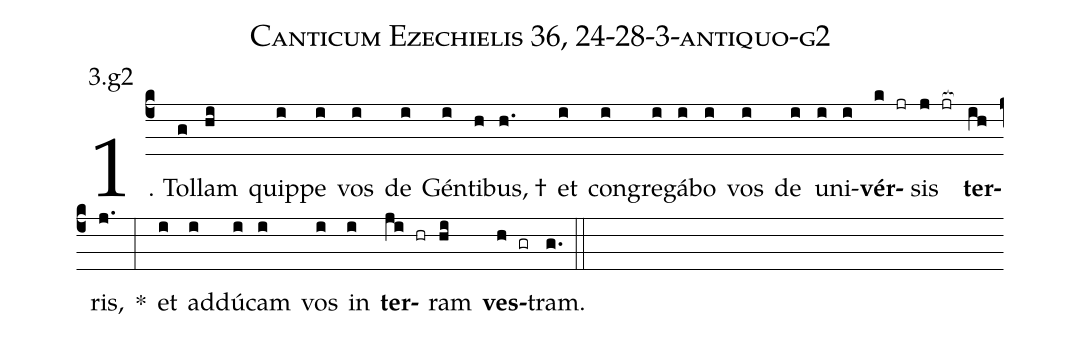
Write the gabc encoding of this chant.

name: Canticum Ezechielis 36, 24-28-3-antiquo-g2;
annotation: 3.g2;
%%
(c4)1. Tol(g)lam(hi) quip(i)pe(i) vos(i) de(i) Gén(i)ti(h)bus, †(h.) et(i) con(i)gre(i)gá(i)bo(i) vos(i) de(i) u(i)ni(i)<b>vér</b>(k jr)sis(j jr[ocb:1{]) <b>ter</b>(ih[ocb:0}])ris,(j.) *(:) et(i) ad(i)dú(i)cam(i) vos(i) in(i) <b>ter</b>(ji hr)ram(hi) <b>ves</b>(h gr)tram.(g.) (::)
